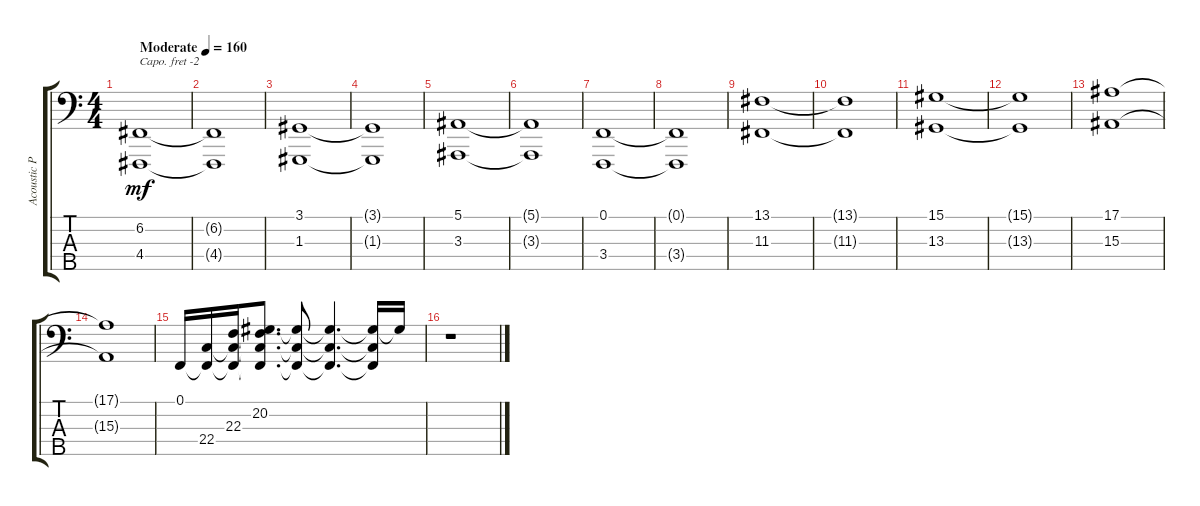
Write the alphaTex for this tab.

\track ("Acoustic Piano (Staff 2)" "Acoustic P") {instrument acousticgrandpiano}
\staff {score tabs}
\capo -2
\tuning (G2 D2 A1 E1 B0) {hide}
\ts (4 4)
\tempo (160 "Moderate")
\clef f4
\ks c
(6.2 4.4).1{dy mf instrument acousticgrandpiano} |
(6.2{t} 4.4{t}).1 |
(3.1 1.3).1 |
(3.1{t} 1.3{t}).1 |
(5.1 3.3).1 |
(5.1{t} 3.3{t}).1 |
(0.1 3.4).1 |
(0.1{t} 3.4{t}).1 |
(13.1 11.3).1 |
(13.1{t} 11.3{t}).1 |
(15.1 13.3).1 |
(15.1{t} 13.3{t}).1 |
(17.1 15.3).1 |
(17.1{t} 15.3{t}).1 |
0.1.16 (0.1{t} 22.4).16 (0.1{t} 22.3 22.4{t}).16 (0.1{t} 20.2 22.3{t} 22.4{t}).8{d} (0.1{t} 20.2{t} 22.4{t}).8 (0.1{t} 20.2{t} 22.4{t}).4{d} (0.1{t} 20.2{t} 22.4{t}).16 20.2{t}.16 |
r.1
